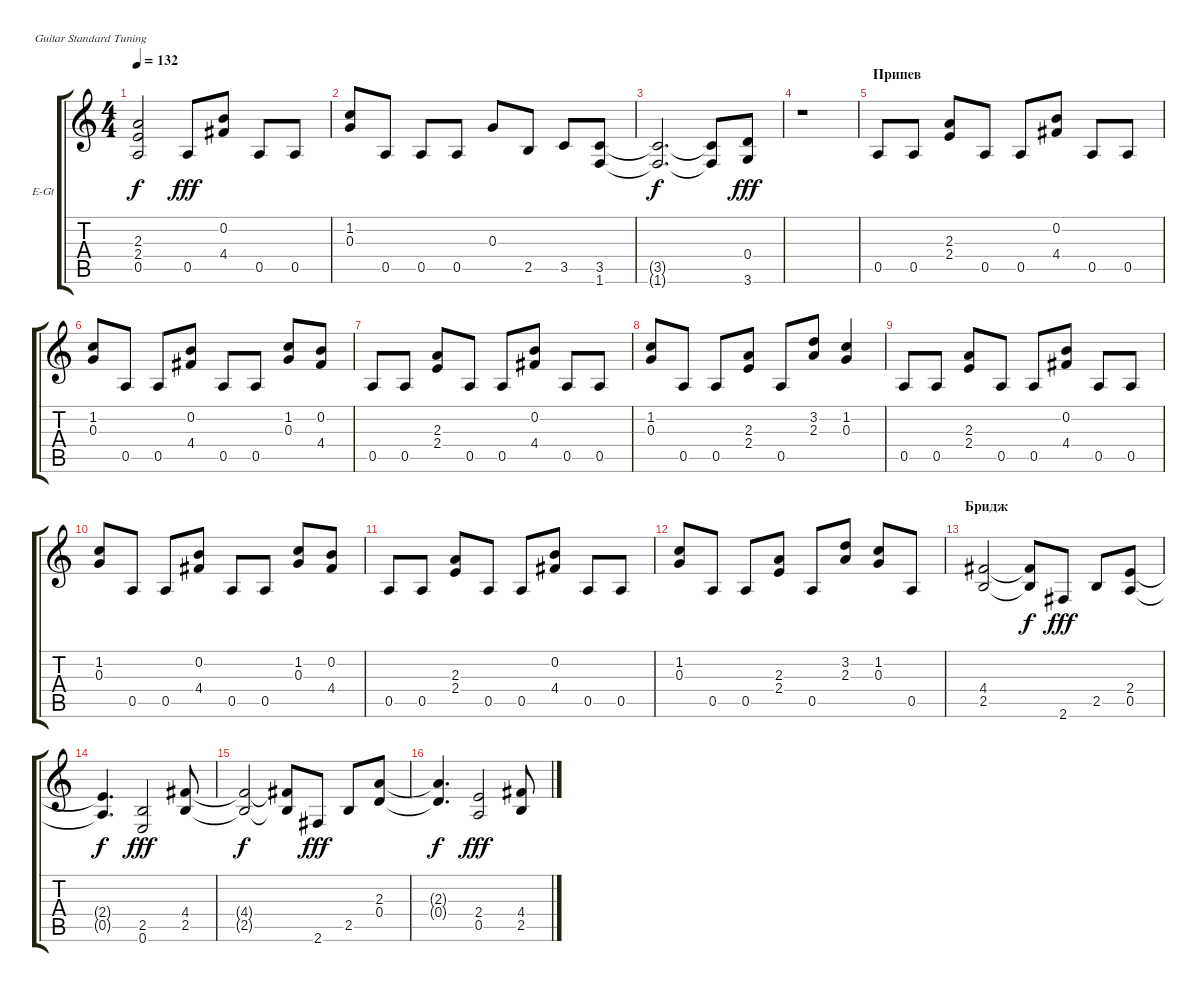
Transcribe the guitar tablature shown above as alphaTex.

\bracketExtendMode groupsimilarinstruments
\firstSystemTrackNameOrientation horizontal
\otherSystemsTrackNameOrientation horizontal
\track ("Андрей Большаков" "E-Gt") {instrument distortionguitar}
\staff {score tabs}
\tuning (E4 B3 G3 D3 A2 E2)
\ts (4 4)
\tempo 132
\clef g2
\scale
0.333333
\ks c
(2.3{t} 2.4{t} 0.5{t}).2{dy f} 0.5.8{dy fff} (0.2 4.4).8 0.5.8 0.5.8 |
\scale
0.333333 (1.2 0.3).8 0.5.8 0.5.8 0.5.8 0.3.8 2.5.8 3.5.8 (3.5 1.6).8 |
\scale
0.333333 (3.5{t} 1.6{t}).2{d dy f} (3.5{t} 1.6{t}).8 (0.4 3.6).8{dy fff} |
\scale
0.333333 r.1 |
\section ("" "Припев")
\scale
0.333333 0.5.8 0.5.8 (2.3 2.4).8 0.5.8 0.5.8 (0.2 4.4).8 0.5.8 0.5.8 |
\scale
0.333333 (1.2 0.3).8 0.5.8 0.5.8 (0.2 4.4).8 0.5.8 0.5.8 (1.2 0.3).8 (0.2 4.4).8 |
\scale
0.333333 0.5.8 0.5.8 (2.3 2.4).8 0.5.8 0.5.8 (0.2 4.4).8 0.5.8 0.5.8 |
\scale
0.333333 (1.2 0.3).8 0.5.8 0.5.8 (2.3 2.4).8 0.5.8 (3.2 2.3).8 (1.2 0.3).4 |
\scale
0.333333 0.5.8 0.5.8 (2.3 2.4).8 0.5.8 0.5.8 (0.2 4.4).8 0.5.8 0.5.8 |
\scale
0.333333 (1.2 0.3).8 0.5.8 0.5.8 (0.2 4.4).8 0.5.8 0.5.8 (1.2 0.3).8 (0.2 4.4).8 |
\scale
0.333333 0.5.8 0.5.8 (2.3 2.4).8 0.5.8 0.5.8 (0.2 4.4).8 0.5.8 0.5.8 |
\scale
0.333333 (1.2 0.3).8 0.5.8 0.5.8 (2.3 2.4).8 0.5.8 (3.2 2.3).8 (1.2 0.3).8 0.5.8 |
\section ("" "Бридж")
\scale
0.333333 (4.4 2.5).2 (4.4{t} 2.5{t}).8{dy f} 2.6.8{dy fff} 2.5.8 (2.4 0.5).8 |
\scale
0.333333 (2.4{t} 0.5{t}).4{d dy f} (2.5 0.6).2{dy fff} (4.4 2.5).8 |
\scale
0.333333 (4.4{t} 2.5{t}).2{dy f} (4.4{t} 2.5{t}).8 2.6.8{dy fff} 2.5.8 (2.3 0.4).8 |
\scale
0.333333 (2.3{t} 0.4{t}).4{d dy f} (2.4 0.5).2{dy fff} (4.4 2.5).8
